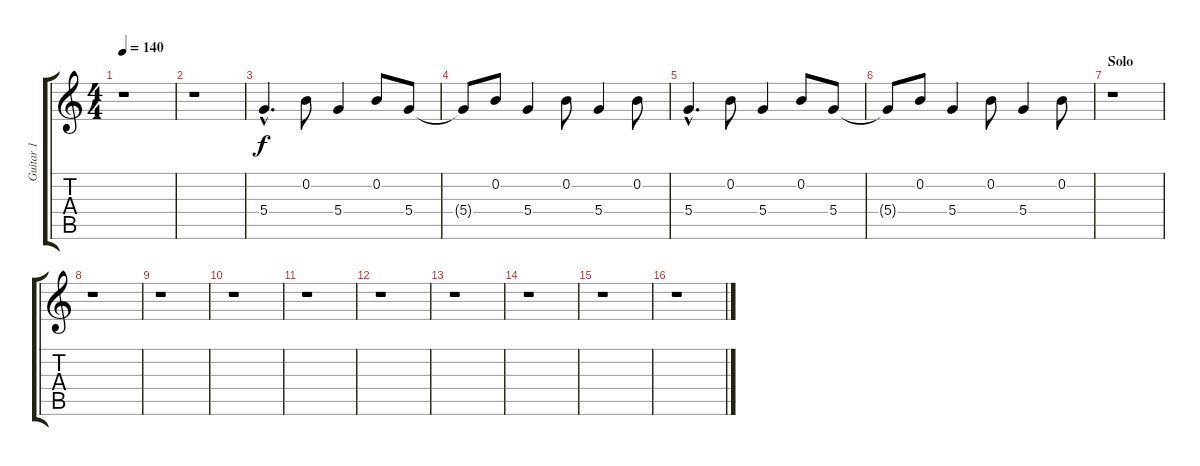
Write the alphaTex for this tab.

\track ("Guitar 1" "Guitar 1") {instrument acousticguitarnylon}
\staff {score tabs}
\tuning (E4 B3 G3 D3 A2 E2) {hide}
\ts (4 4)
\tempo 140
\clef g2
\ks c
r.1{dy f} |
r.1 |
5.4{hac}.4{d} 0.2.8 5.4.4 0.2.8 5.4.8 |
5.4{t}.8 0.2.8 5.4.4 0.2.8 5.4.4 0.2.8 |
5.4{hac}.4{d} 0.2.8 5.4.4 0.2.8 5.4.8 |
5.4{t}.8 0.2.8 5.4.4 0.2.8 5.4.4 0.2.8 |
\section ("" "Solo")
r.1 |
r.1 |
r.1 |
r.1 |
r.1 |
r.1 |
r.1 |
r.1 |
r.1 |
r.1
